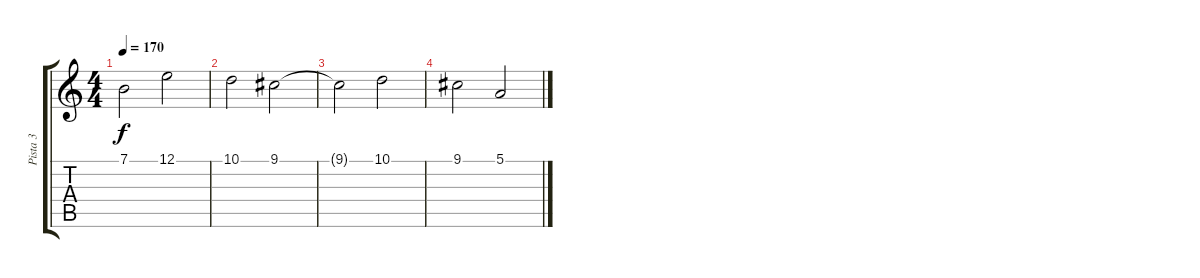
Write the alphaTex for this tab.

\track ("Pista 3" "Pista 3") {instrument lead2sawtooth}
\staff {score tabs}
\tuning (E4 B3 G3 D3 A2 E2) {hide}
\ts (4 4)
\tempo 170
\clef g2
\ks c
7.1{t}.2{dy f} 12.1.2 |
10.1.2 9.1.2 |
9.1{t}.2 10.1.2 |
9.1.2 5.1.2
